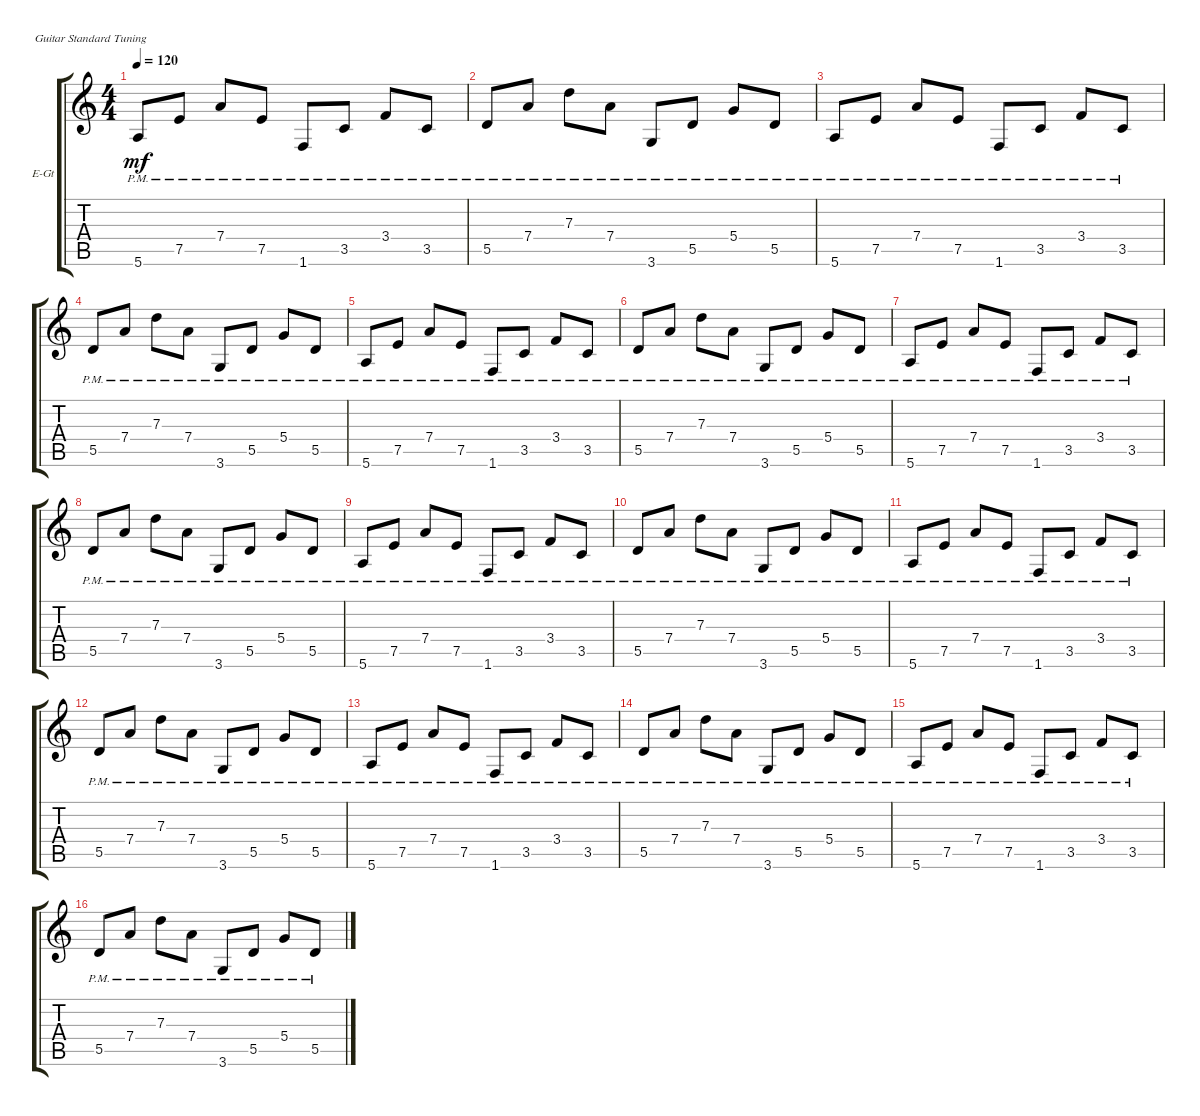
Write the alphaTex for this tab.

\defaultSystemsLayout 4
\bracketExtendMode groupsimilarinstruments
\firstSystemTrackNameOrientation horizontal
\otherSystemsTrackNameOrientation horizontal
\track ("Electric Guitar" "E-Gt") {instrument electricguitarclean}
\staff {score tabs}
\tuning (E4 B3 G3 D3 A2 E2)
\ts (4 4)
\tempo 120
\clef g2
\ks c
5.6{pm}.8{dy mf instrument electricguitarclean} 7.5{pm}.8 7.4{pm}.8 7.5{pm}.8 1.6{pm}.8 3.5{pm}.8 3.4{pm}.8 3.5{pm}.8 |
5.5{pm}.8 7.4{pm}.8 7.3{pm}.8 7.4{pm}.8 3.6{pm}.8 5.5{pm}.8 5.4{pm}.8 5.5{pm}.8 |
5.6{pm}.8 7.5{pm}.8 7.4{pm}.8 7.5{pm}.8 1.6{pm}.8 3.5{pm}.8 3.4{pm}.8 3.5{pm}.8 |
5.5{pm}.8 7.4{pm}.8 7.3{pm}.8 7.4{pm}.8 3.6{pm}.8 5.5{pm}.8 5.4{pm}.8 5.5{pm}.8 |
5.6{pm}.8 7.5{pm}.8 7.4{pm}.8 7.5{pm}.8 1.6{pm}.8 3.5{pm}.8 3.4{pm}.8 3.5{pm}.8 |
5.5{pm}.8 7.4{pm}.8 7.3{pm}.8 7.4{pm}.8 3.6{pm}.8 5.5{pm}.8 5.4{pm}.8 5.5{pm}.8 |
5.6{pm}.8 7.5{pm}.8 7.4{pm}.8 7.5{pm}.8 1.6{pm}.8 3.5{pm}.8 3.4{pm}.8 3.5{pm}.8 |
5.5{pm}.8 7.4{pm}.8 7.3{pm}.8 7.4{pm}.8 3.6{pm}.8 5.5{pm}.8 5.4{pm}.8 5.5{pm}.8 |
5.6{pm}.8 7.5{pm}.8 7.4{pm}.8 7.5{pm}.8 1.6{pm}.8 3.5{pm}.8 3.4{pm}.8 3.5{pm}.8 |
5.5{pm}.8 7.4{pm}.8 7.3{pm}.8 7.4{pm}.8 3.6{pm}.8 5.5{pm}.8 5.4{pm}.8 5.5{pm}.8 |
5.6{pm}.8 7.5{pm}.8 7.4{pm}.8 7.5{pm}.8 1.6{pm}.8 3.5{pm}.8 3.4{pm}.8 3.5{pm}.8 |
5.5{pm}.8 7.4{pm}.8 7.3{pm}.8 7.4{pm}.8 3.6{pm}.8 5.5{pm}.8 5.4{pm}.8 5.5{pm}.8 |
5.6{pm}.8 7.5{pm}.8 7.4{pm}.8 7.5{pm}.8 1.6{pm}.8 3.5{pm}.8 3.4{pm}.8 3.5{pm}.8 |
5.5{pm}.8 7.4{pm}.8 7.3{pm}.8 7.4{pm}.8 3.6{pm}.8 5.5{pm}.8 5.4{pm}.8 5.5{pm}.8 |
5.6{pm}.8 7.5{pm}.8 7.4{pm}.8 7.5{pm}.8 1.6{pm}.8 3.5{pm}.8 3.4{pm}.8 3.5{pm}.8 |
5.5{pm}.8 7.4{pm}.8 7.3{pm}.8 7.4{pm}.8 3.6{pm}.8 5.5{pm}.8 5.4{pm}.8 5.5{pm}.8
